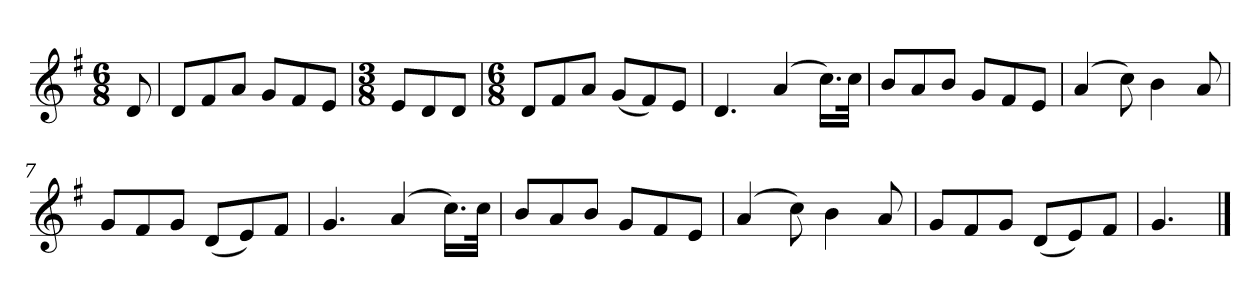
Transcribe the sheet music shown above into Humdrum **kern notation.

**kern
*part1
*staff1
*k[f#]
*M6/8
*MM180
=
8d
=1
8dL
8f#
8aJ
8gL
8f#
8eJ
=2
*M3/8
8eL
8d
8dJ
=3
*M6/8
8dL
8f#
8aJ
(8gL
8f#)
8eJ
=4
4.d
(4a
16.ccLL)
32ccJJk
=5
8bL
8a
8bJ
8gL
8f#
8eJ
=6
(4a
8cc)
4b
8a
=7
8gL
8f#
8gJ
(8dL
8e)
8f#J
=8
4.g
(4a
16.ccLL)
32ccJJk
=9
8bL
8a
8bJ
8gL
8f#
8eJ
=10
(4a
8cc)
4b
8a
=11
8gL
8f#
8gJ
(8dL
8e)
8f#J
=12
4.g
==
*-
